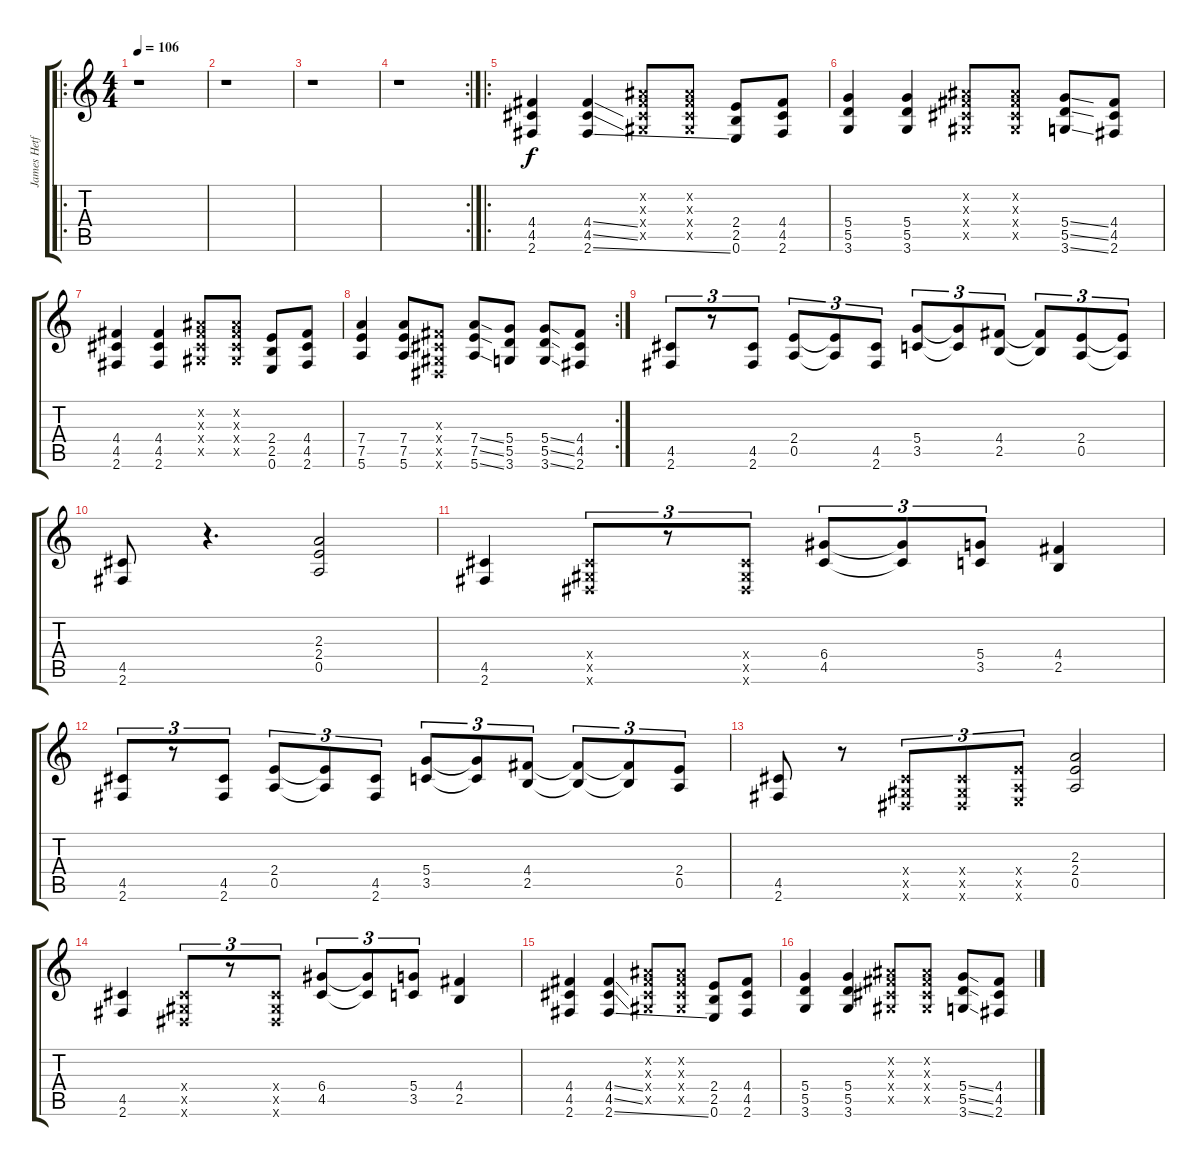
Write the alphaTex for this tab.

\track ("James Hetfield Rythm" "James Hetf") {instrument distortionguitar}
\staff {score tabs}
\tuning (E4 B3 G3 D3 A2 E2) {hide}
\ro
\ts (4 4)
\tempo 106
\clef g2
\ks c
r.1{dy f} |
r.1 |
r.1 |
\rc 2
r.1 |
\ro
(4.4 4.5 2.6).4 (4.4{ss} 4.5{ss} 2.6{ss}).4 (-1.2{x} -1.3{x} -1.4{x} -1.5{x}).8 (-1.2{x} -1.3{x} -1.4{x} -1.5{x}).8 (2.4 2.5 0.6).8 (4.4 4.5 2.6).8 |
(5.4 5.5 3.6).4 (5.4 5.5 3.6).4 (-1.2{x} -1.3{x} -1.4{x} -1.5{x}).8 (-1.2{x} -1.3{x} -1.4{x} -1.5{x}).8 (5.4{ss} 5.5{ss} 3.6{ss}).8 (4.4 4.5 2.6).8 |
(4.4 4.5 2.6).4 (4.4 4.5 2.6).4 (-1.2{x} -1.3{x} -1.4{x} -1.5{x}).8 (-1.2{x} -1.3{x} -1.4{x} -1.5{x}).8 (2.4 2.5 0.6).8 (4.4 4.5 2.6).8 |
\rc 2
(7.4 7.5 5.6).4 (7.4 7.5 5.6).8 (-1.3{x} -1.4{x} -1.5{x} -1.6{x}).8 (7.4{ss} 7.5{ss} 5.6{ss}).8 (5.4 5.5 3.6).8 (5.4{ss} 5.5{ss} 3.6{ss}).8 (4.4 4.5 2.6).8 |
(4.5 2.6).8{tu (3 2)} r.8{tu (3 2)} (4.5 2.6).8{tu (3 2)} (2.4 0.5).8{tu (3 2)} (2.4{t} 0.5{t}).8{tu (3 2)} (4.5 2.6).8{tu (3 2)} (5.4 3.5).8{tu (3 2)} (5.4{t} 3.5{t}).8{tu (3 2)} (4.4 2.5).8{tu (3 2)} (4.4{t} 2.5{t}).8{tu (3 2)} (2.4 0.5).8{tu (3 2)} (2.4{t} 0.5{t}).8{tu (3 2)} |
(4.5 2.6).8 r.4{d} (2.3 2.4 0.5).2 |
(4.5 2.6).4 (-1.4{x} -1.5{x} -1.6{x}).8{tu (3 2)} r.8{tu (3 2)} (-1.4{x} -1.5{x} -1.6{x}).8{tu (3 2)} (6.4 4.5).8{tu (3 2)} (6.4{t} 4.5{t}).8{tu (3 2)} (5.4 3.5).8{tu (3 2)} (4.4 2.5).4 |
(4.5 2.6).8{tu (3 2)} r.8{tu (3 2)} (4.5 2.6).8{tu (3 2)} (2.4 0.5).8{tu (3 2)} (2.4{t} 0.5{t}).8{tu (3 2)} (4.5 2.6).8{tu (3 2)} (5.4 3.5).8{tu (3 2)} (5.4{t} 3.5{t}).8{tu (3 2)} (4.4 2.5).8{tu (3 2)} (4.4{t} 2.5{t}).8{tu (3 2)} (4.4{t} 2.5{t}).8{tu (3 2)} (2.4 0.5).8{tu (3 2)} |
(4.5 2.6).8 r.8 (-1.4{x} -1.5{x} -1.6{x}).8{tu (3 2)} (-1.4{x} -1.5{x} -1.6{x}).8{tu (3 2)} (2.4{x} 0.5{x} 0.6{x}).8{tu (3 2)} (2.3 2.4 0.5).2 |
(4.5 2.6).4 (-1.4{x} -1.5{x} -1.6{x}).8{tu (3 2)} r.8{tu (3 2)} (-1.4{x} -1.5{x} -1.6{x}).8{tu (3 2)} (6.4 4.5).8{tu (3 2)} (6.4{t} 4.5{t}).8{tu (3 2)} (5.4 3.5).8{tu (3 2)} (4.4 2.5).4 |
(4.4 4.5 2.6).4 (4.4{ss} 4.5{ss} 2.6{ss}).4 (-1.2{x} -1.3{x} -1.4{x} -1.5{x}).8 (-1.2{x} -1.3{x} -1.4{x} -1.5{x}).8 (2.4 2.5 0.6).8 (4.4 4.5 2.6).8 |
(5.4 5.5 3.6).4 (5.4 5.5 3.6).4 (-1.2{x} -1.3{x} -1.4{x} -1.5{x}).8 (-1.2{x} -1.3{x} -1.4{x} -1.5{x}).8 (5.4{ss} 5.5{ss} 3.6{ss}).8 (4.4 4.5 2.6).8
